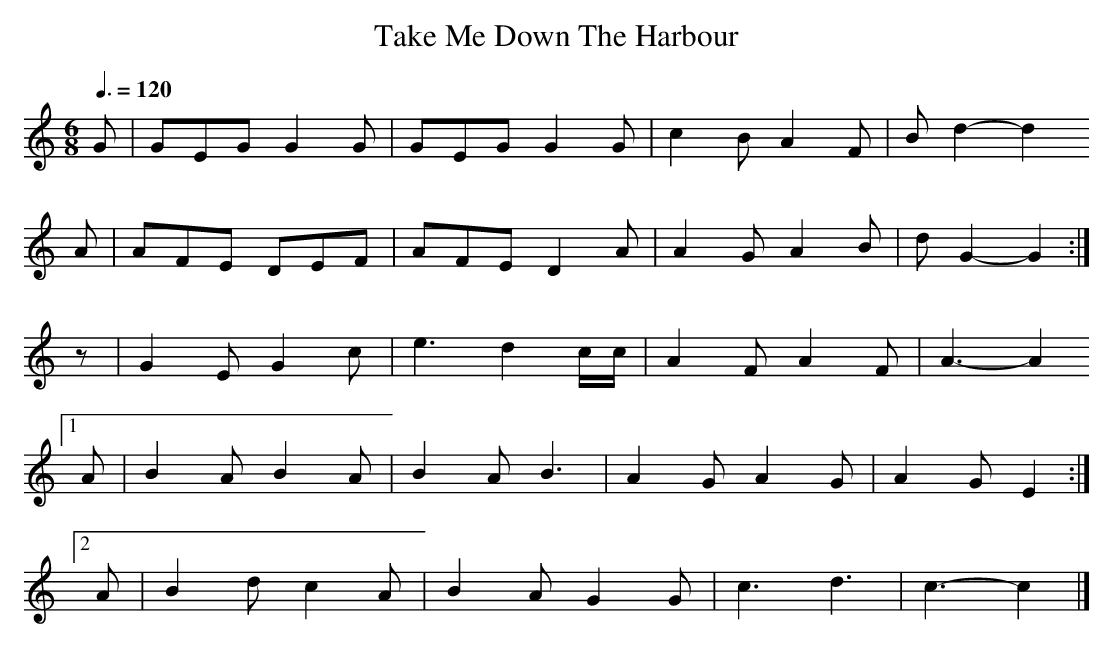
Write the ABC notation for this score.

X:1
T:Take Me Down The Harbour
M:6/8
L:1/8
Q:3/8=120
K:C
   G|GEG G2G|GEG G2G   |c2B A2F|Bd2- d2
   A|AFE DEF|AFE D2A   |A2G A2B|dG2- G2:|
   z|G2E G2c|e3  d2c/c/|A2F A2F|A3-  A2
[1 A|B2A B2A|B2A B3    |A2G A2G|A2G  E2:|
[2 A|B2d c2A|B2A G2G   |c3  d3 |c3-  c2|]

where the range starts one note above the tonal centre, so it's neither
low enough to be authentic nor high enough to be plagal.

The pipe chanter is not an exact fit to the authentic/plagal distinction;
nothing in mediaeval music theory corresponds to the B-final and E-final
modes, where the tonal centre is not in the middle of the range.  Indian
and Middle Eastern art music theory do recognize modes like that.

Most folk music traditions have far less plagal tunes than Scotland.  In
Hungarian music they're almost unknown.  One place where they do occur
frequently is in Sweden, where the traditional bagpipe (sackpipa) uses
this scale:
